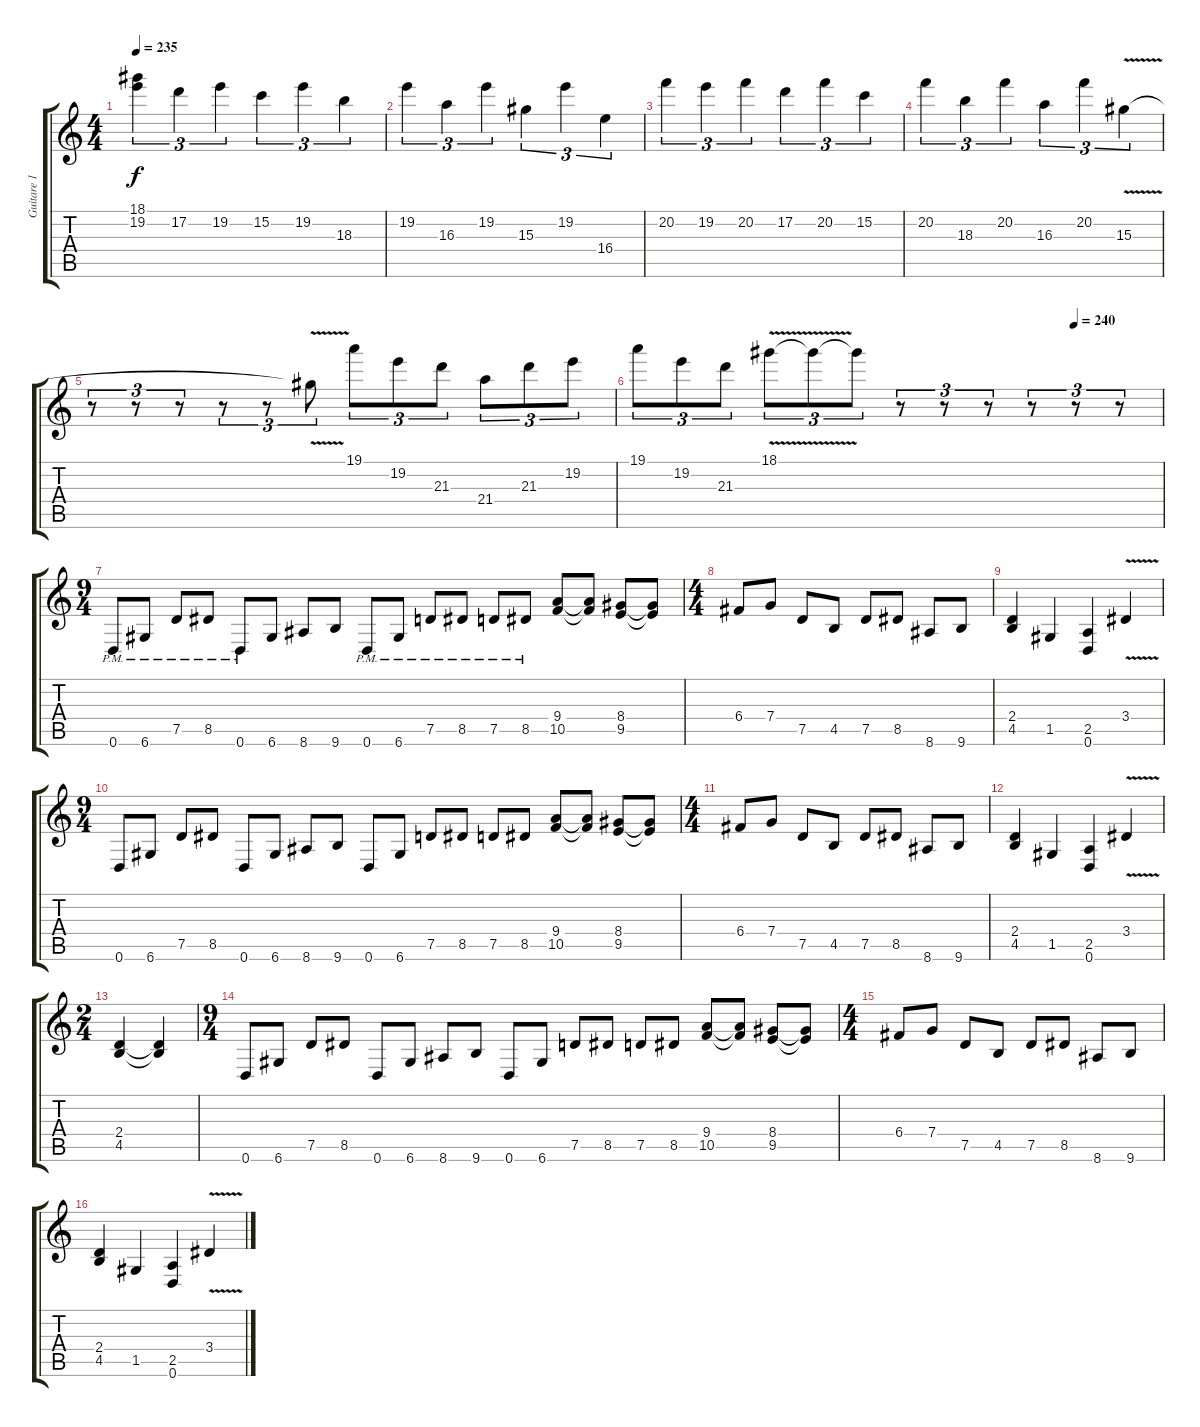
\track ("Guitare 1" "Guitare 1") {instrument distortionguitar}
\staff {score tabs}
\tuning (D4 A3 F3 C3 G2 D2) {hide}
\ts (4 4)
\tempo 235
\clef g2
\ks c
(18.1{t} 19.2).4{tu (3 2) dy f} 17.2.4{tu (3 2)} 19.2.4{tu (3 2)} 15.2.4{tu (3 2)} 19.2.4{tu (3 2)} 18.3.4{tu (3 2)} |
19.2.4{tu (3 2)} 16.3.4{tu (3 2)} 19.2.4{tu (3 2)} 15.3.4{tu (3 2)} 19.2.4{tu (3 2)} 16.4.4{tu (3 2)} |
20.2.4{tu (3 2)} 19.2.4{tu (3 2)} 20.2.4{tu (3 2)} 17.2.4{tu (3 2)} 20.2.4{tu (3 2)} 15.2.4{tu (3 2)} |
20.2.4{tu (3 2)} 18.3.4{tu (3 2)} 20.2.4{tu (3 2)} 16.3.4{tu (3 2)} 20.2.4{tu (3 2)} 15.3{v}.4{tu (3 2)} |
r.8{tu (3 2)} r.8{tu (3 2)} r.8{tu (3 2)} r.8{tu (3 2)} r.8{tu (3 2)} 15.3{t}.8{tu (3 2)} 19.1.8{tu (3 2)} 19.2.8{tu (3 2)} 21.3.8{tu (3 2)} 21.4.8{tu (3 2)} 21.3.8{tu (3 2)} 19.2.8{tu (3 2)} |
\tempo (240 0.8333333333333334)
19.1.8{tu (3 2)} 19.2.8{tu (3 2)} 21.3.8{tu (3 2)} 18.1{v}.8{tu (3 2)} 18.1{t}.8{tu (3 2)} 18.1{t}.8{tu (3 2)} r.8{tu (3 2)} r.8{tu (3 2)} r.8{tu (3 2)} r.8{tu (3 2)} r.8{tu (3 2) volume 14} r.8{tu (3 2)} |
\ts (9 4)
0.6{pm}.8 6.6{pm}.8 7.5{pm}.8 8.5{pm}.8 0.6{pm}.8 6.6.8 8.6.8 9.6.8 0.6{pm}.8 6.6{pm}.8 7.5{pm}.8 8.5{pm}.8 7.5{pm}.8 8.5{pm}.8 (9.4 10.5).8 (9.4{t} 10.5{t}).8 (8.4 9.5).8 (8.4{t} 9.5{t}).8 |
\ts (4 4)
6.4.8 7.4.8 7.5.8 4.5.8 7.5.8 8.5.8 8.6.8 9.6.8 |
(2.4 4.5).4 1.5.4 (2.5 0.6).4 3.4{v}.4 |
\ts (9 4)
0.6.8 6.6.8 7.5.8 8.5.8 0.6.8 6.6.8 8.6.8 9.6.8 0.6.8 6.6.8 7.5.8 8.5.8 7.5.8 8.5.8 (9.4 10.5).8 (9.4{t} 10.5{t}).8 (8.4 9.5).8 (8.4{t} 9.5{t}).8 |
\ts (4 4)
6.4.8 7.4.8 7.5.8 4.5.8 7.5.8 8.5.8 8.6.8 9.6.8 |
(2.4 4.5).4 1.5.4 (2.5 0.6).4 3.4{v}.4 |
\ts (2 4)
(2.4 4.5).4 (2.4{t} 4.5{t}).4 |
\ts (9 4)
0.6.8 6.6.8 7.5.8 8.5.8 0.6.8 6.6.8 8.6.8 9.6.8 0.6.8 6.6.8 7.5.8 8.5.8 7.5.8 8.5.8 (9.4 10.5).8 (9.4{t} 10.5{t}).8 (8.4 9.5).8 (8.4{t} 9.5{t}).8 |
\ts (4 4)
6.4.8 7.4.8 7.5.8 4.5.8 7.5.8 8.5.8 8.6.8 9.6.8 |
(2.4 4.5).4 1.5.4 (2.5 0.6).4 3.4{v}.4
